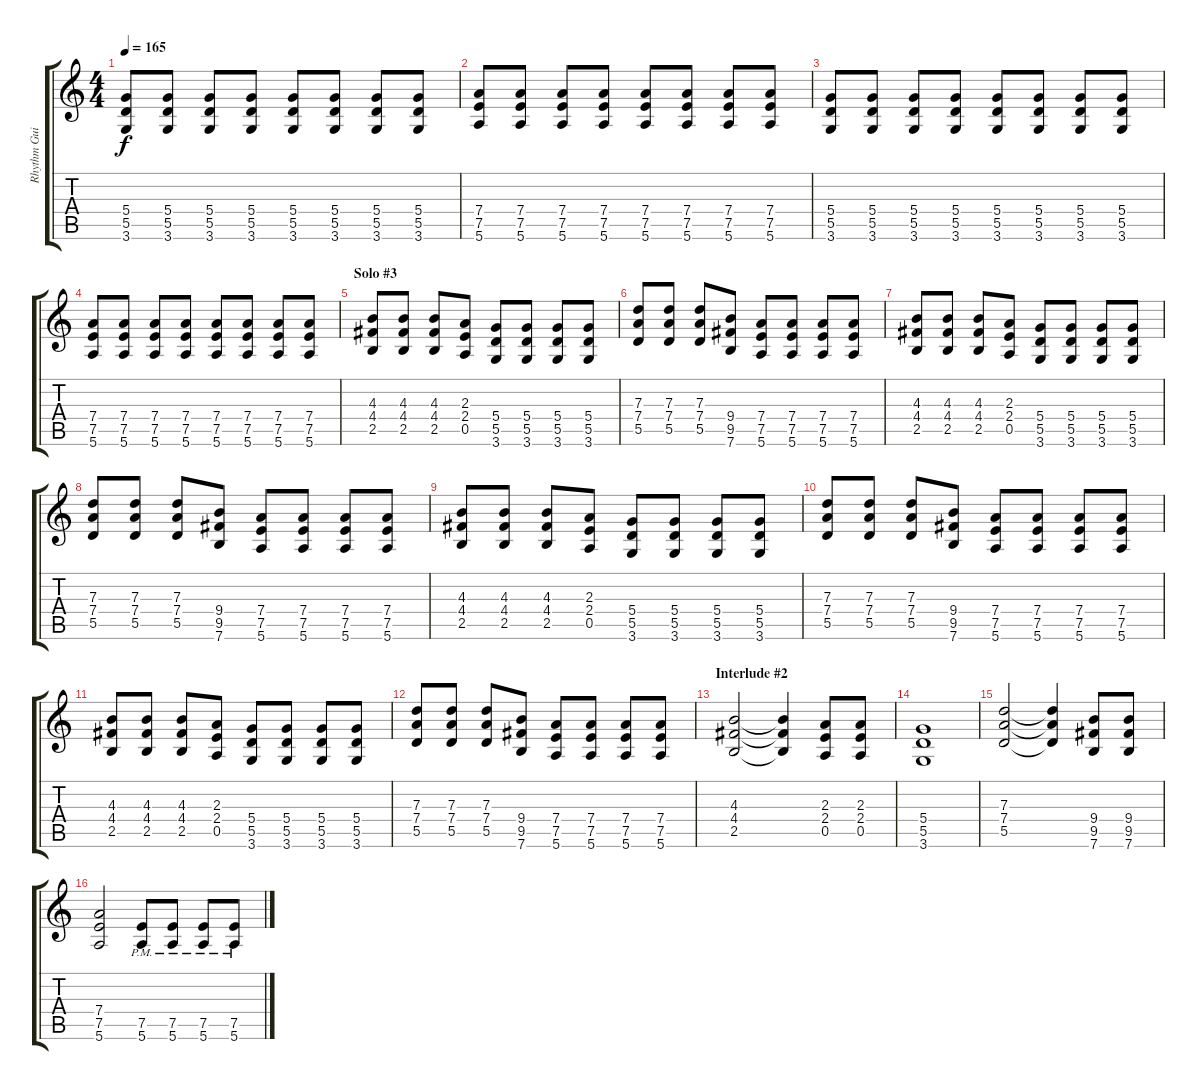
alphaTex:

\track ("Rhythm Guitar" "Rhythm Gui") {instrument distortionguitar}
\staff {score tabs}
\tuning (E4 B3 G3 D3 A2 E2) {hide}
\ts (4 4)
\tempo 165
\clef g2
\ks c
(5.4 5.5 3.6).8{dy f} (5.4 5.5 3.6).8 (5.4 5.5 3.6).8 (5.4 5.5 3.6).8 (5.4 5.5 3.6).8 (5.4 5.5 3.6).8 (5.4 5.5 3.6).8 (5.4 5.5 3.6).8 |
(7.4 7.5 5.6).8 (7.4 7.5 5.6).8 (7.4 7.5 5.6).8 (7.4 7.5 5.6).8 (7.4 7.5 5.6).8 (7.4 7.5 5.6).8 (7.4 7.5 5.6).8 (7.4 7.5 5.6).8 |
(5.4 5.5 3.6).8 (5.4 5.5 3.6).8 (5.4 5.5 3.6).8 (5.4 5.5 3.6).8 (5.4 5.5 3.6).8 (5.4 5.5 3.6).8 (5.4 5.5 3.6).8 (5.4 5.5 3.6).8 |
(7.4 7.5 5.6).8 (7.4 7.5 5.6).8 (7.4 7.5 5.6).8 (7.4 7.5 5.6).8 (7.4 7.5 5.6).8 (7.4 7.5 5.6).8 (7.4 7.5 5.6).8 (7.4 7.5 5.6).8 |
\section ("" "Solo #3")
(4.3 4.4 2.5).8 (4.3 4.4 2.5).8 (4.3 4.4 2.5).8 (2.3 2.4 0.5).8 (5.4 5.5 3.6).8 (5.4 5.5 3.6).8 (5.4 5.5 3.6).8 (5.4 5.5 3.6).8 |
(7.3 7.4 5.5).8 (7.3 7.4 5.5).8 (7.3 7.4 5.5).8 (9.4 9.5 7.6).8 (7.4 7.5 5.6).8 (7.4 7.5 5.6).8 (7.4 7.5 5.6).8 (7.4 7.5 5.6).8 |
(4.3 4.4 2.5).8 (4.3 4.4 2.5).8 (4.3 4.4 2.5).8 (2.3 2.4 0.5).8 (5.4 5.5 3.6).8 (5.4 5.5 3.6).8 (5.4 5.5 3.6).8 (5.4 5.5 3.6).8 |
(7.3 7.4 5.5).8 (7.3 7.4 5.5).8 (7.3 7.4 5.5).8 (9.4 9.5 7.6).8 (7.4 7.5 5.6).8 (7.4 7.5 5.6).8 (7.4 7.5 5.6).8 (7.4 7.5 5.6).8 |
(4.3 4.4 2.5).8 (4.3 4.4 2.5).8 (4.3 4.4 2.5).8 (2.3 2.4 0.5).8 (5.4 5.5 3.6).8 (5.4 5.5 3.6).8 (5.4 5.5 3.6).8 (5.4 5.5 3.6).8 |
(7.3 7.4 5.5).8 (7.3 7.4 5.5).8 (7.3 7.4 5.5).8 (9.4 9.5 7.6).8 (7.4 7.5 5.6).8 (7.4 7.5 5.6).8 (7.4 7.5 5.6).8 (7.4 7.5 5.6).8 |
(4.3 4.4 2.5).8 (4.3 4.4 2.5).8 (4.3 4.4 2.5).8 (2.3 2.4 0.5).8 (5.4 5.5 3.6).8 (5.4 5.5 3.6).8 (5.4 5.5 3.6).8 (5.4 5.5 3.6).8 |
(7.3 7.4 5.5).8 (7.3 7.4 5.5).8 (7.3 7.4 5.5).8 (9.4 9.5 7.6).8 (7.4 7.5 5.6).8 (7.4 7.5 5.6).8 (7.4 7.5 5.6).8 (7.4 7.5 5.6).8 |
\section ("" "Interlude #2")
(4.3 4.4 2.5).2 (4.3{t} 4.4{t} 2.5{t}).4 (2.3 2.4 0.5).8 (2.3 2.4 0.5).8 |
(5.4 5.5 3.6).1 |
(7.3 7.4 5.5).2 (7.3{t} 7.4{t} 5.5{t}).4 (9.4 9.5 7.6).8 (9.4 9.5 7.6).8 |
(7.4 7.5 5.6).2 (7.5 5.6{pm}).8 (7.5 5.6{pm}).8 (7.5 5.6{pm}).8 (7.5 5.6{pm}).8
